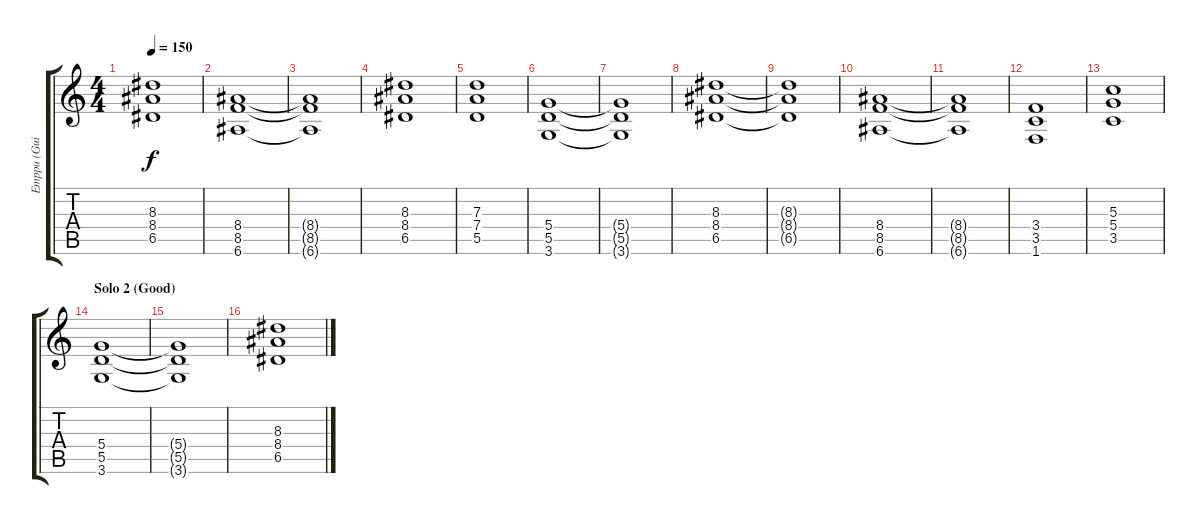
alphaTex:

\track ("Emppu (Guitar)" "Emppu (Gui") {instrument distortionguitar}
\staff {score tabs}
\tuning (E4 B3 G3 D3 A2 E2) {hide}
\ts (4 4)
\tempo 150
\clef g2
\ks c
(8.3{t} 8.4{t} 6.5{t}).1{dy f} |
(8.4 8.5 6.6).1 |
(8.4{t} 8.5{t} 6.6{t}).1 |
(8.3 8.4 6.5).1 |
(7.3 7.4 5.5).1 |
(5.4 5.5 3.6).1 |
(5.4{t} 5.5{t} 3.6{t}).1 |
(8.3 8.4 6.5).1 |
(8.3{t} 8.4{t} 6.5{t}).1 |
(8.4 8.5 6.6).1 |
(8.4{t} 8.5{t} 6.6{t}).1 |
(3.4 3.5 1.6).1 |
(5.3 5.4 3.5).1 |
\section ("" "Solo 2 (Good)")
(5.4 5.5 3.6).1 |
(5.4{t} 5.5{t} 3.6{t}).1 |
(8.3 8.4 6.5).1
